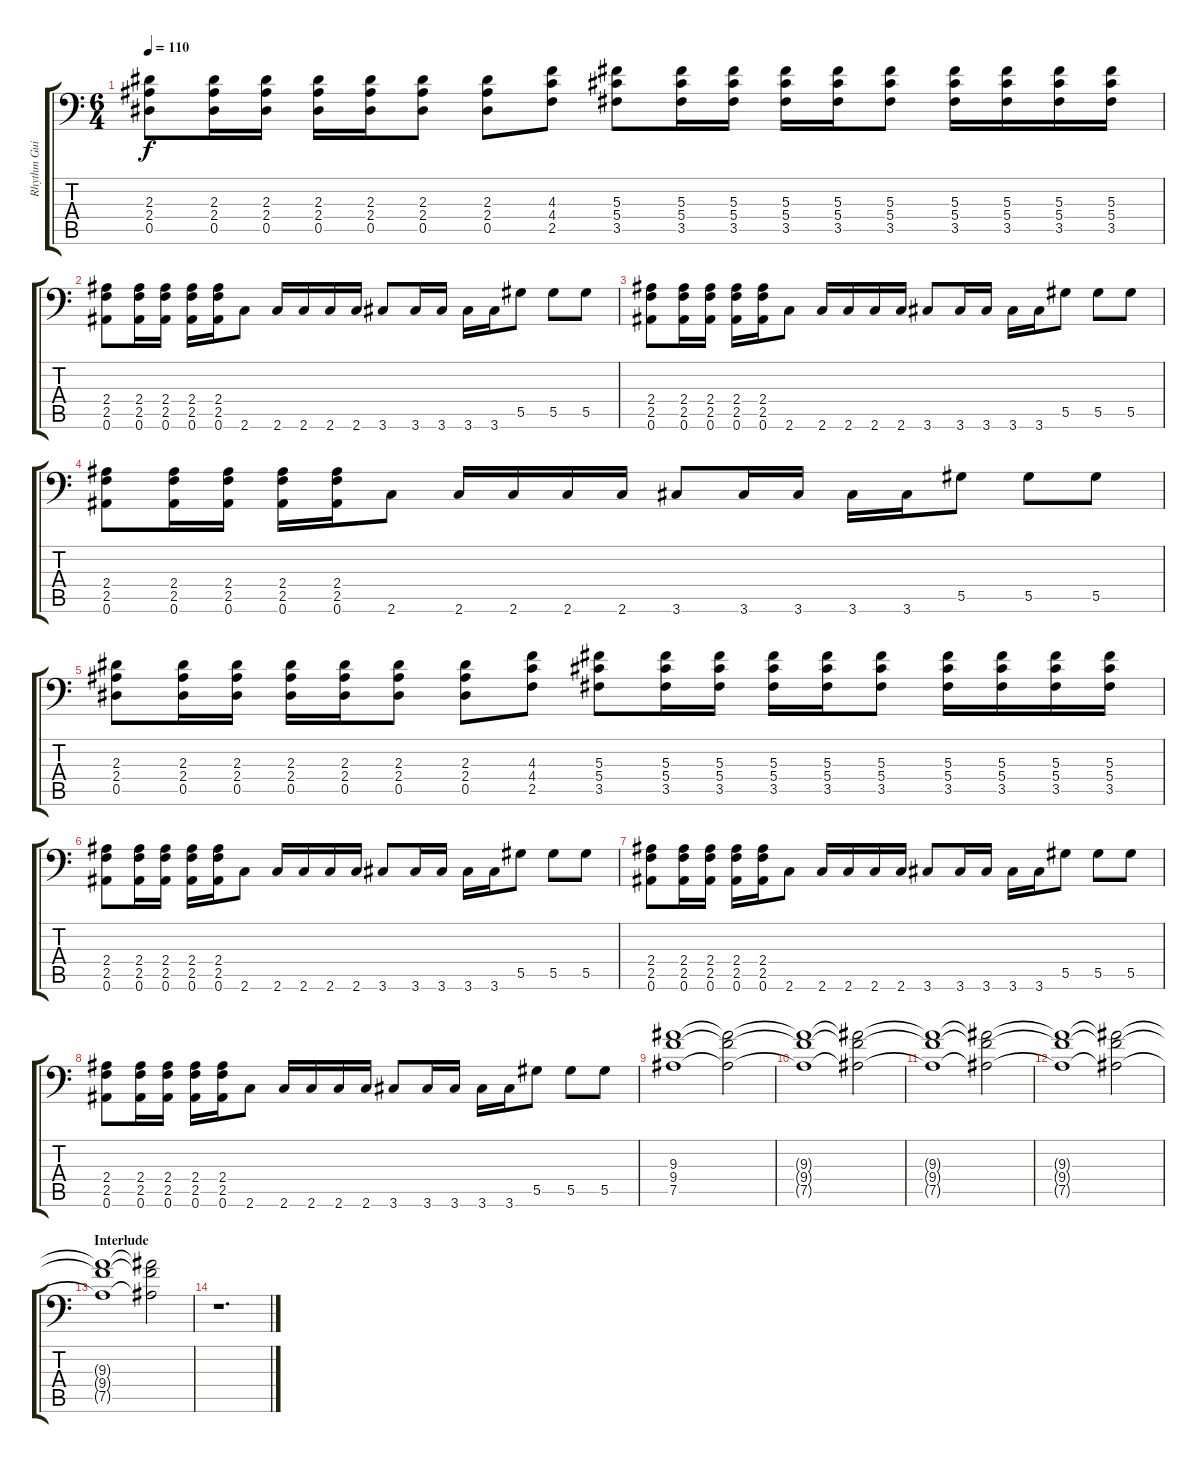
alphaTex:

\track ("Rhythm Guitar I" "Rhythm Gui") {instrument distortionguitar}
\staff {score tabs}
\tuning (Bb3 F3 Db3 Ab2 Eb2 Bb1) {hide}
\ts (6 4)
\tempo 110
\clef f4
\ks c
(2.3 2.4 0.5).8{dy f} (2.3 2.4 0.5).16 (2.3 2.4 0.5).16 (2.3 2.4 0.5).16 (2.3 2.4 0.5).16 (2.3 2.4 0.5).8 (2.3 2.4 0.5).8 (4.3 4.4 2.5).8 (5.3 5.4 3.5).8 (5.3 5.4 3.5).16 (5.3 5.4 3.5).16 (5.3 5.4 3.5).16 (5.3 5.4 3.5).16 (5.3 5.4 3.5).8 (5.3 5.4 3.5).16 (5.3 5.4 3.5).16 (5.3 5.4 3.5).16 (5.3 5.4 3.5).16 |
(2.4 2.5 0.6).8 (2.4 2.5 0.6).16 (2.4 2.5 0.6).16 (2.4 2.5 0.6).16 (2.4 2.5 0.6).16 2.6.8 2.6.16 2.6.16 2.6.16 2.6.16 3.6.8 3.6.16 3.6.16 3.6.16 3.6.16 5.5.8 5.5.8 5.5.8 |
(2.4 2.5 0.6).8 (2.4 2.5 0.6).16 (2.4 2.5 0.6).16 (2.4 2.5 0.6).16 (2.4 2.5 0.6).16 2.6.8 2.6.16 2.6.16 2.6.16 2.6.16 3.6.8 3.6.16 3.6.16 3.6.16 3.6.16 5.5.8 5.5.8 5.5.8 |
(2.4 2.5 0.6).8 (2.4 2.5 0.6).16 (2.4 2.5 0.6).16 (2.4 2.5 0.6).16 (2.4 2.5 0.6).16 2.6.8 2.6.16 2.6.16 2.6.16 2.6.16 3.6.8 3.6.16 3.6.16 3.6.16 3.6.16 5.5.8 5.5.8 5.5.8 |
(2.3 2.4 0.5).8 (2.3 2.4 0.5).16 (2.3 2.4 0.5).16 (2.3 2.4 0.5).16 (2.3 2.4 0.5).16 (2.3 2.4 0.5).8 (2.3 2.4 0.5).8 (4.3 4.4 2.5).8 (5.3 5.4 3.5).8 (5.3 5.4 3.5).16 (5.3 5.4 3.5).16 (5.3 5.4 3.5).16 (5.3 5.4 3.5).16 (5.3 5.4 3.5).8 (5.3 5.4 3.5).16 (5.3 5.4 3.5).16 (5.3 5.4 3.5).16 (5.3 5.4 3.5).16 |
(2.4 2.5 0.6).8 (2.4 2.5 0.6).16 (2.4 2.5 0.6).16 (2.4 2.5 0.6).16 (2.4 2.5 0.6).16 2.6.8 2.6.16 2.6.16 2.6.16 2.6.16 3.6.8 3.6.16 3.6.16 3.6.16 3.6.16 5.5.8 5.5.8 5.5.8 |
(2.4 2.5 0.6).8 (2.4 2.5 0.6).16 (2.4 2.5 0.6).16 (2.4 2.5 0.6).16 (2.4 2.5 0.6).16 2.6.8 2.6.16 2.6.16 2.6.16 2.6.16 3.6.8 3.6.16 3.6.16 3.6.16 3.6.16 5.5.8 5.5.8 5.5.8 |
(2.4 2.5 0.6).8 (2.4 2.5 0.6).16 (2.4 2.5 0.6).16 (2.4 2.5 0.6).16 (2.4 2.5 0.6).16 2.6.8 2.6.16 2.6.16 2.6.16 2.6.16 3.6.8 3.6.16 3.6.16 3.6.16 3.6.16 5.5.8 5.5.8 5.5.8 |
(9.3 9.4 7.5).1 (9.3{t} 9.4{t} 7.5{t}).2 |
(9.3{t} 9.4{t} 7.5{t}).1 (9.3{t} 9.4{t} 7.5{t}).2 |
(9.3{t} 9.4{t} 7.5{t}).1 (9.3{t} 9.4{t} 7.5{t}).2 |
(9.3{t} 9.4{t} 7.5{t}).1{volume 9} (9.3{t} 9.4{t} 7.5{t}).2 |
\section ("" "Interlude")
(9.3{t} 9.4{t} 7.5{t}).1{volume 0} (9.3{t} 9.4{t} 7.5{t}).2 |
r.1{d volume 15}
